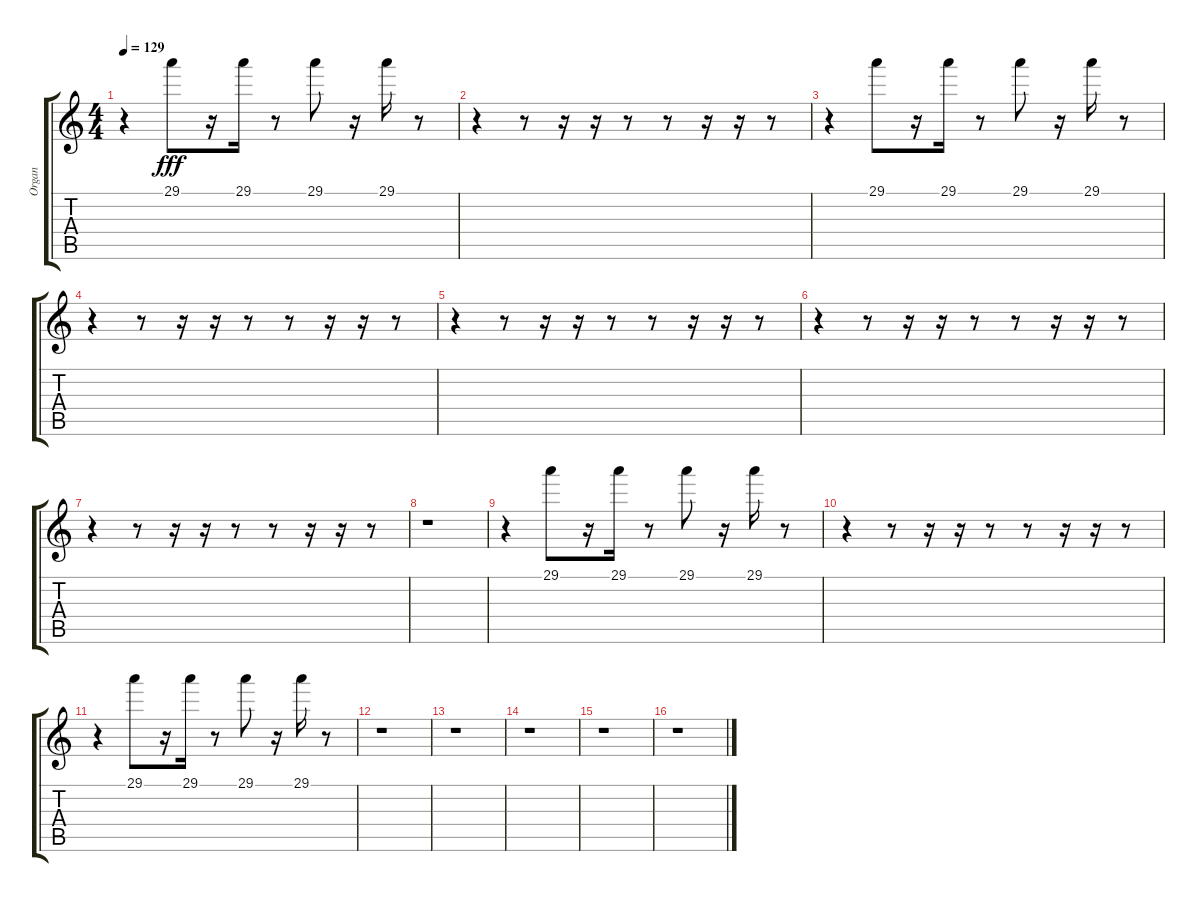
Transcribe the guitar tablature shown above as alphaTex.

\track ("Organ" "Organ") {instrument drawbarorgan}
\staff {score tabs}
\tuning (E4 B3 G3 D3 A2 E2) {hide}
\ts (4 4)
\tempo 129
\clef g2
\ks c
r.4{dy fff} 29.1.8 r.16 29.1.16 r.8 29.1.8 r.16 29.1.16 r.8 |
r.4 r.8 r.16 r.16 r.8 r.8 r.16 r.16 r.8 |
r.4 29.1.8 r.16 29.1.16 r.8 29.1.8 r.16 29.1.16 r.8 |
r.4 r.8 r.16 r.16 r.8 r.8 r.16 r.16 r.8 |
r.4 r.8 r.16 r.16 r.8 r.8 r.16 r.16 r.8 |
r.4 r.8 r.16 r.16 r.8 r.8 r.16 r.16 r.8 |
r.4 r.8 r.16 r.16 r.8 r.8 r.16 r.16 r.8 |
r.1 |
r.4 29.1.8 r.16 29.1.16 r.8 29.1.8 r.16 29.1.16 r.8 |
r.4 r.8 r.16 r.16 r.8 r.8 r.16 r.16 r.8 |
r.4 29.1.8 r.16 29.1.16 r.8 29.1.8 r.16 29.1.16 r.8 |
r.1 |
r.1 |
r.1 |
r.1 |
r.1
